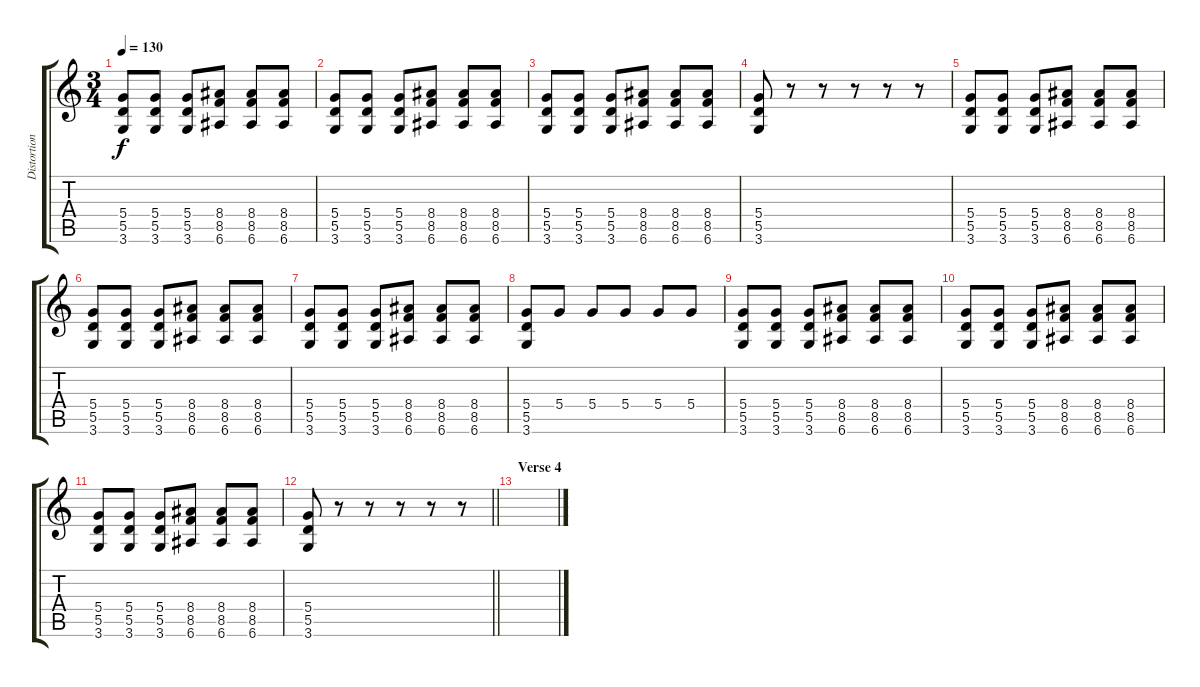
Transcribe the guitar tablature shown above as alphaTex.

\track ("Distortion" "Distortion") {instrument distortionguitar}
\staff {score tabs}
\tuning (E4 B3 G3 D3 A2 E2) {hide}
\ts (3 4)
\tempo 130
\clef g2
\ks c
(5.4 5.5 3.6).8{dy f instrument distortionguitar} (5.4 5.5 3.6).8 (5.4 5.5 3.6).8 (8.4 8.5 6.6).8 (8.4 8.5 6.6).8 (8.4 8.5 6.6).8 |
(5.4 5.5 3.6).8 (5.4 5.5 3.6).8 (5.4 5.5 3.6).8 (8.4 8.5 6.6).8 (8.4 8.5 6.6).8 (8.4 8.5 6.6).8 |
(5.4 5.5 3.6).8 (5.4 5.5 3.6).8 (5.4 5.5 3.6).8 (8.4 8.5 6.6).8 (8.4 8.5 6.6).8 (8.4 8.5 6.6).8 |
(5.4 5.5 3.6).8 r.8 r.8 r.8 r.8 r.8 |
(5.4 5.5 3.6).8{instrument distortionguitar} (5.4 5.5 3.6).8 (5.4 5.5 3.6).8 (8.4 8.5 6.6).8 (8.4 8.5 6.6).8 (8.4 8.5 6.6).8 |
(5.4 5.5 3.6).8 (5.4 5.5 3.6).8 (5.4 5.5 3.6).8 (8.4 8.5 6.6).8 (8.4 8.5 6.6).8 (8.4 8.5 6.6).8 |
(5.4 5.5 3.6).8 (5.4 5.5 3.6).8 (5.4 5.5 3.6).8 (8.4 8.5 6.6).8 (8.4 8.5 6.6).8 (8.4 8.5 6.6).8 |
(5.4 5.5 3.6).8 5.4.8 5.4.8 5.4.8 5.4.8 5.4.8 |
(5.4 5.5 3.6).8{instrument distortionguitar} (5.4 5.5 3.6).8 (5.4 5.5 3.6).8 (8.4 8.5 6.6).8 (8.4 8.5 6.6).8 (8.4 8.5 6.6).8 |
(5.4 5.5 3.6).8 (5.4 5.5 3.6).8 (5.4 5.5 3.6).8 (8.4 8.5 6.6).8 (8.4 8.5 6.6).8 (8.4 8.5 6.6).8 |
(5.4 5.5 3.6).8 (5.4 5.5 3.6).8 (5.4 5.5 3.6).8 (8.4 8.5 6.6).8 (8.4 8.5 6.6).8 (8.4 8.5 6.6).8 |
\barLineRight lightlight
(5.4 5.5 3.6).8 r.8 r.8 r.8 r.8 r.8 |
\section ("" "Verse 4")
